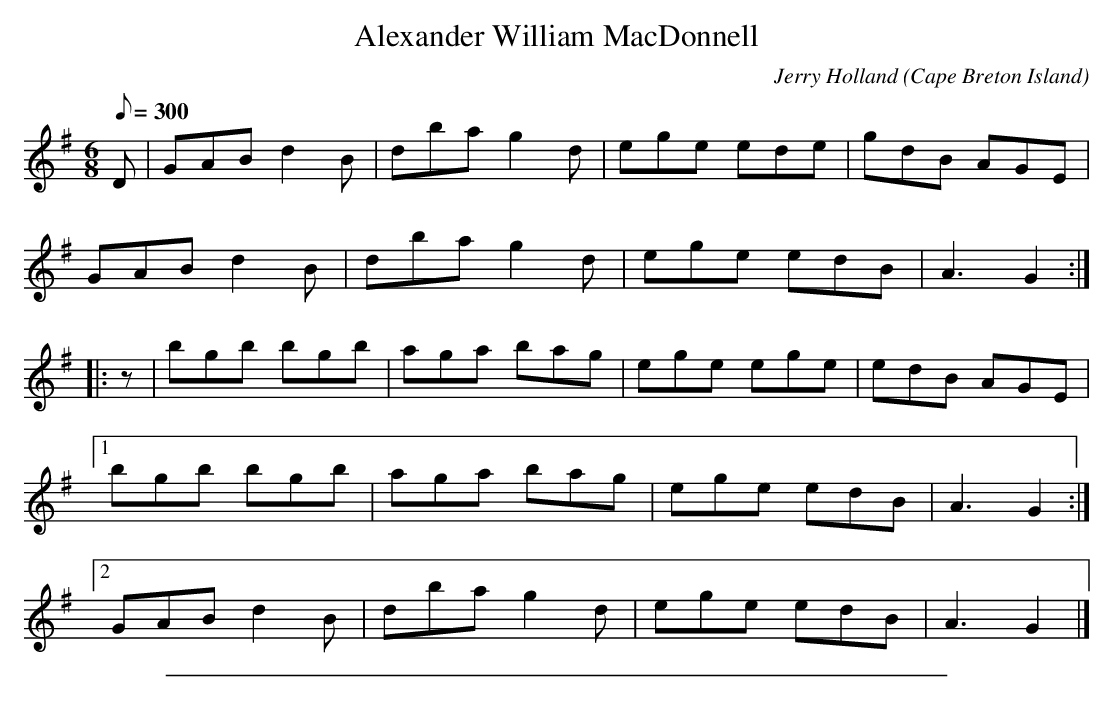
X:1
T: Alexander William MacDonnell
C:Jerry Holland
O:Cape Breton Island
L:1/8
Q:300
M:6/8
K:G
D|GAB d2 B|dba g2d|ege ede|gdB AGE|
GAB d2 B|dba g2d|ege edB|A3 G2:|
|:z|bgb bgb|aga bag|ege ege|edB AGE|
[1bgb bgb|aga bag|ege edB|A3 G2:|
[2GAB d2 B|dba g2d|ege edB|A3 G2|]
